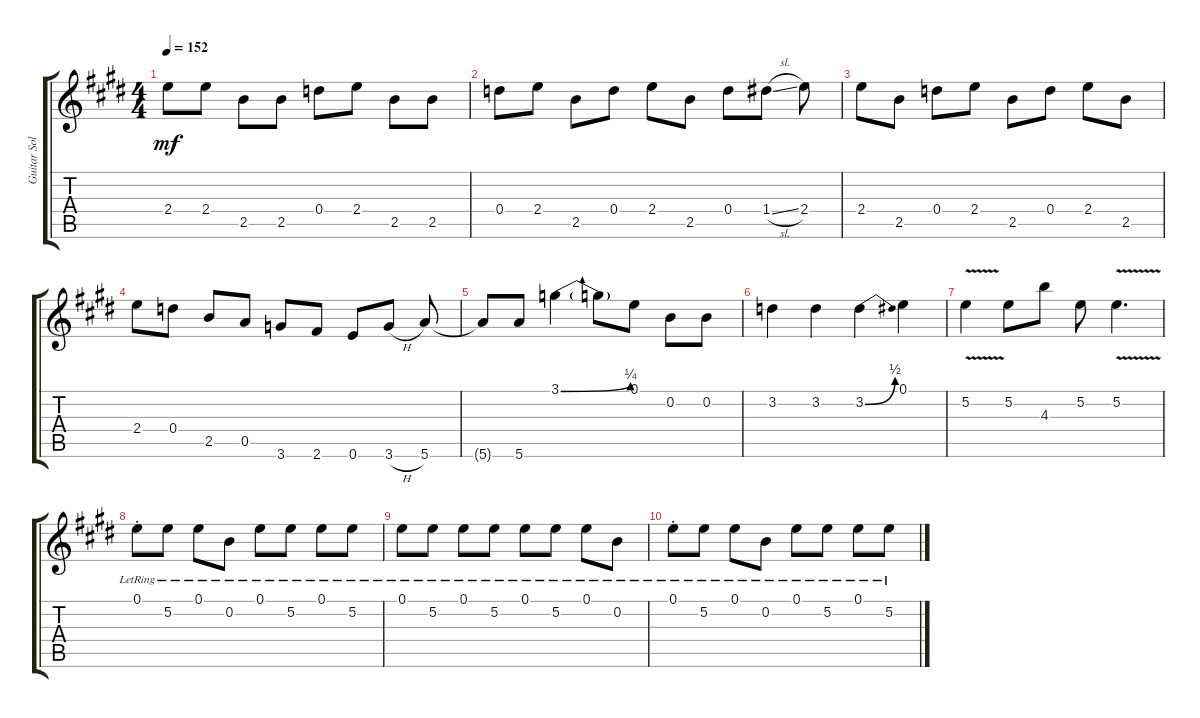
\track ("Guitar Solo" "Guitar Sol") {instrument overdrivenguitar}
\staff {score tabs}
\tuning (E4 B3 G4 D4 A3 E3) {hide}
\ts (4 4)
\tempo 152
\clef g2
\ks c#minor
2.4.8{dy mf} 2.4.8 2.5.8 2.5.8 0.4.8 2.4.8 2.5.8 2.5.8 |
0.4.8 2.4.8 2.5.8 0.4.8 2.4.8 2.5.8 0.4.8 1.4{sl}.8 2.4.8 |
2.4.8 2.5.8 0.4.8 2.4.8 2.5.8 0.4.8 2.4.8 2.5.8 |
\ks e
2.4.8 0.4.8 2.5.8 0.5.8 3.6.8 2.6.8 0.6.8 3.6{h}.8 5.6.8 |
\ks c#minor
5.6{t}.8 5.6.8 3.1{be (bend 0 0 60 1)}.4 3.1{t}.8 0.1.8 0.2.8 0.2.8 |
3.2.4 3.2.4 3.2{be (bend 0 0 60 2)}.4 0.1.4 |
\ks e
5.2{v}.4 5.2.8 4.3.8 5.2.8 5.2{v}.4{d} |
\ks c#minor
0.1{st lr}.8 5.2{lr}.8 0.1{lr}.8 0.2{lr}.8 0.1{lr}.8 5.2{lr}.8 0.1{lr}.8 5.2{lr}.8 |
0.1{lr}.8 5.2{lr}.8 0.1{lr}.8 5.2{lr}.8 0.1{lr}.8 5.2{lr}.8 0.1{lr}.8 0.2{lr}.8 |
0.1{st lr}.8 5.2{lr}.8 0.1{lr}.8 0.2{lr}.8 0.1{lr}.8 5.2{lr}.8 0.1{lr}.8 5.2{lr}.8
